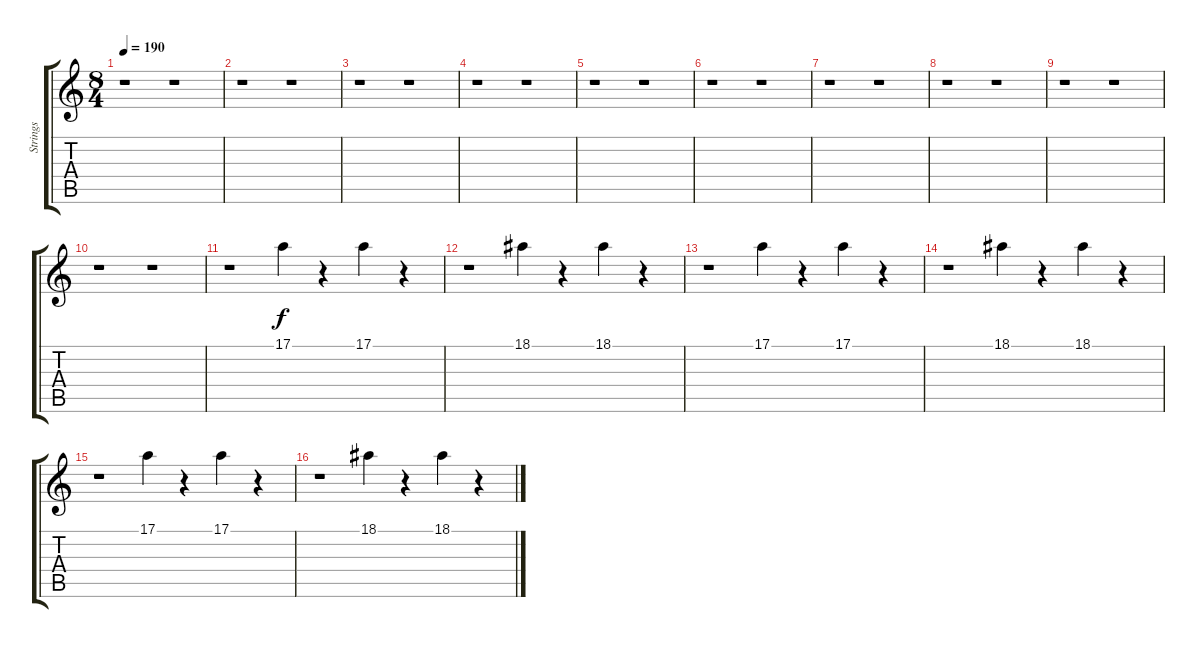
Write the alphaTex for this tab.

\track ("Strings" "Strings") {instrument pad3polysynth}
\staff {score tabs}
\tuning (E4 B3 G3 D3 A2 E2) {hide}
\ts (8 4)
\tempo 190
\clef g2
\ks c
r.1{dy f} r.1 |
r.1 r.1 |
r.1 r.1 |
r.1 r.1 |
r.1 r.1 |
r.1 r.1 |
r.1 r.1 |
r.1 r.1 |
r.1 r.1 |
r.1 r.1 |
r.1 17.1.4 r.4 17.1.4 r.4 |
r.1 18.1.4 r.4 18.1.4 r.4 |
r.1 17.1.4 r.4 17.1.4 r.4 |
r.1 18.1.4 r.4 18.1.4 r.4 |
r.1 17.1.4 r.4 17.1.4 r.4 |
r.1 18.1.4 r.4 18.1.4 r.4
